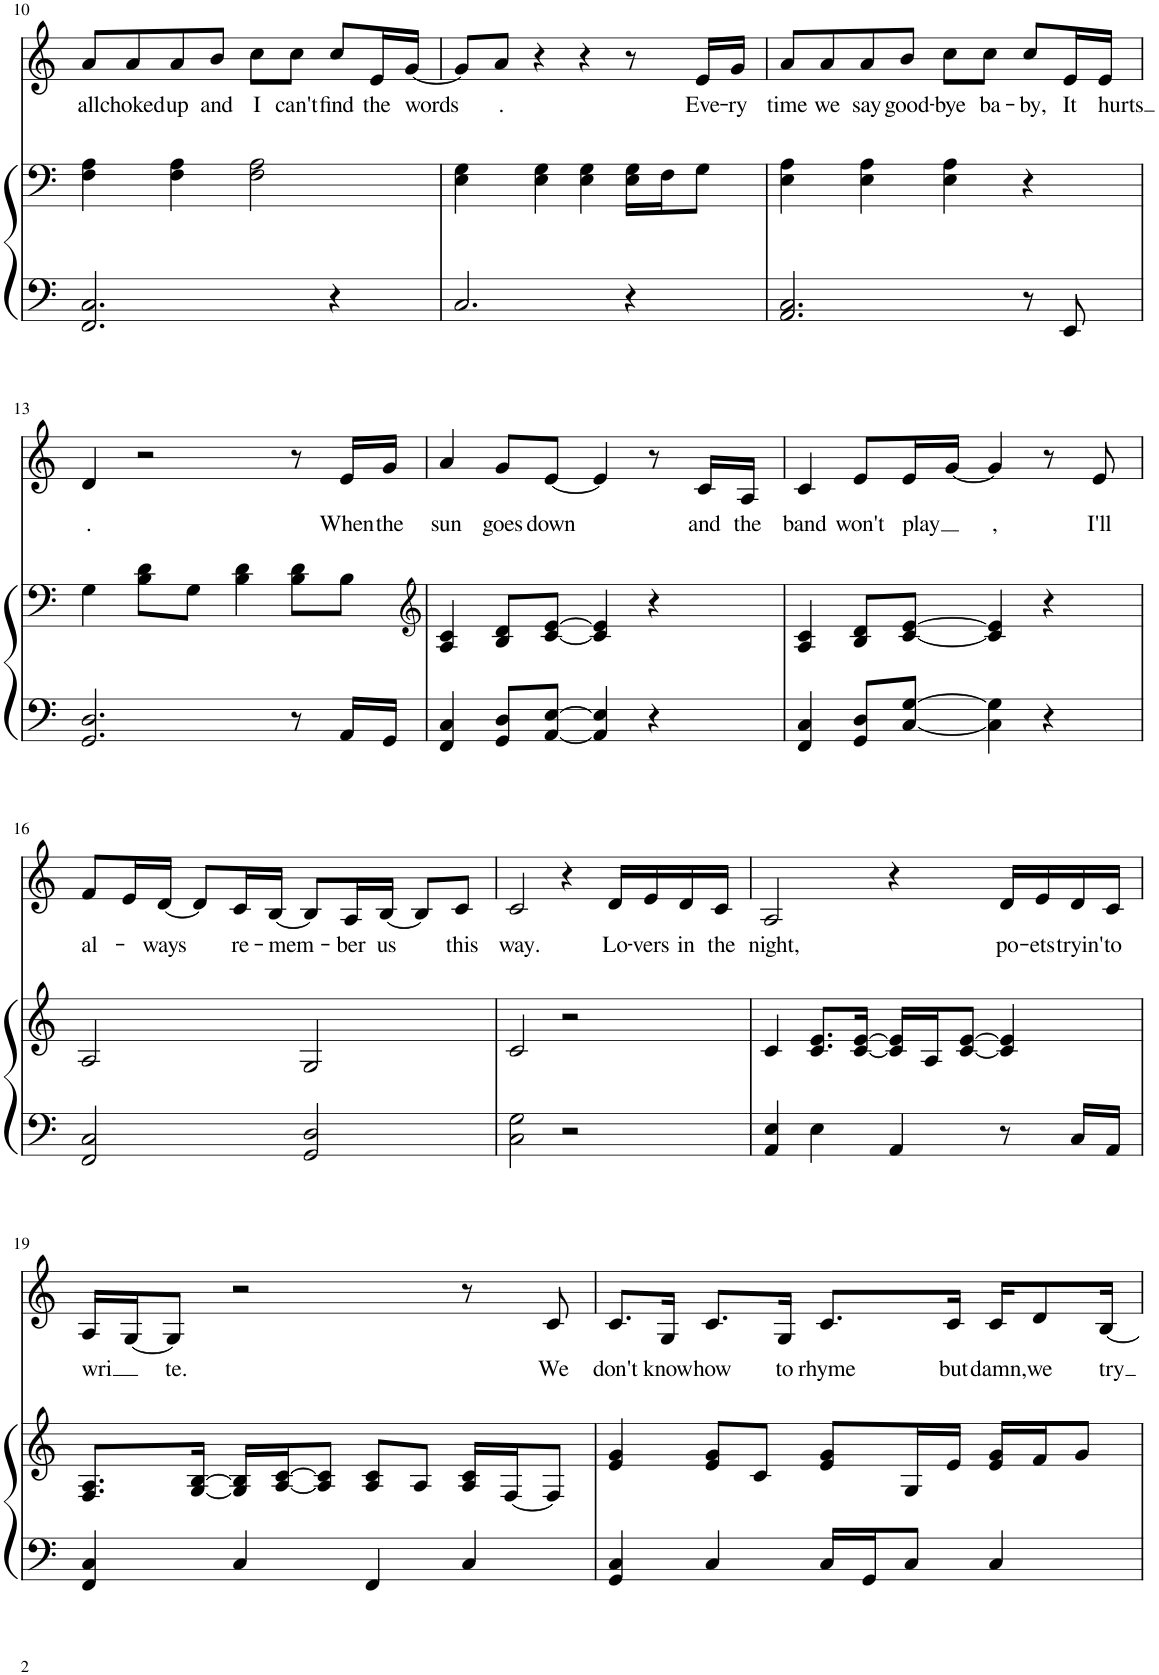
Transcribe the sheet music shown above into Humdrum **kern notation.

**kern	**kern	**kern	**text
*part2	*part2	*part1	*part1
*staff3	*staff2	*staff1	*staff1
*I"Piano	*	*I"Soprano	*
*I'Pno	*	*I'S	*
!!LO:PB:g=z
*clefF4	*clefF4	*clefG2	*
*k[]	*k[]	*k[]	*
*M4/4	*M4/4	*M4/4	*
=10	=10	=10	=10
!	!	!	!LO:LY:b
2.FF/ 2.C/	4F\ 4A\	8a/L	all
!	!	!	!LO:LY:b
.	.	8a/	choked
!	!	!	!LO:LY:b
.	4F\ 4A\	8a/	up
!	!	!	!LO:LY:b
.	.	8b/J	and
!	!	!	!LO:LY:b
.	2F\ 2A\	8cc\L	I
!	!	!	!LO:LY:b
.	.	8cc\J	can't
!	!	!	!LO:LY:b
4r	.	8cc/L	find
!	!	!	!LO:LY:b
.	.	16e/L	the
!	!	!	!LO:LY:b
.	.	[16g/JJ	words
=11	=11	=11	=11
2.C/	4E\ 4G\	8g/L]	.
!	!	!	!LO:LY:b
.	.	8a/J	.
.	4E\ 4G\	4r	.
.	4E\ 4G\	4r	.
4r	16E\ 16G\LL	8r	.
.	16F\J	.	.
!	!	!	!LO:LY:b
.	8G\J	16e/LL	Eve-
!	!	!	!LO:LY:b
.	.	16g/JJ	-ry
=12	=12	=12	=12
!	!	!	!LO:LY:b
2.AA/ 2.C/	4E\ 4A\	8a/L	time
!	!	!	!LO:LY:b
.	.	8a/	we
!	!	!	!LO:LY:b
.	4E\ 4A\	8a/	say
!	!	!	!LO:LY:b
.	.	8b/J	good-
!	!	!	!LO:LY:b
.	4E\ 4A\	8cc\L	-bye
!	!	!	!LO:LY:b
.	.	8cc\J	ba-
!	!	!	!LO:LY:b
8r	4r	8cc/L	-by,
!	!	!	!LO:LY:b
8EE/	.	16e/L	It
!	!	!	!LO:LY:b
.	.	16e/JJ	hurts
!!LO:LB:g=z
=13	=13	=13	=13
!	!	!	!LO:LY:b
2.GG/ 2.D/	4G\	4d/	.
.	8B\ 8d\L	2r	.
.	8G\J	.	.
.	4B\ 4d\	.	.
8r	8B\ 8d\L	8r	.
!	!	!	!LO:LY:b
16AA/LL	8B\J	16e/LL	When
!	!	!	!LO:LY:b
16GG/JJ	.	16g/JJ	the
=14	=14	=14	=14
*	*clefG2	*	*
!	!	!	!LO:LY:b
4FF/ 4C/	4A/ 4c/	4a/	sun
!	!	!	!LO:LY:b
8GG/ 8D/L	8B/ 8d/L	8g/L	goes
!	!	!	!LO:LY:b
[8AA/ [8E/J	[8c/ [8e/J	[8e/J	down
4AA/] 4E/]	4c/] 4e/]	4e/]	.
4r	4r	8r	.
!	!	!	!LO:LY:b
.	.	16c/LL	and
!	!	!	!LO:LY:b
.	.	16A/JJ	the
=15	=15	=15	=15
!	!	!	!LO:LY:b
4FF/ 4C/	4A/ 4c/	4c/	band
!	!	!	!LO:LY:b
8GG/ 8D/L	8B/ 8d/L	8e/L	won't
!	!	!	!LO:LY:b
[8C/ [8G/J	[8c/ [8e/J	16e/L	play
.	.	[16g/JJ	.
!	!	!	!LO:LY:b
4C\] 4G\]	4c/] 4e/]	4g/]	,
4r	4r	8r	.
!	!	!	!LO:LY:b
.	.	8e/	I'll
!!LO:LB:g=z
=16	=16	=16	=16
!	!	!	!LO:LY:b
2FF/ 2C/	2A/	8f/L	al-
.	.	16e/L	.
!	!	!	!LO:LY:b
.	.	[16d/JJ	-ways
.	.	8d/L]	.
!	!	!	!LO:LY:b
.	.	16c/L	re-
!	!	!	!LO:LY:b
.	.	[16B/JJ	-mem-
2GG/ 2D/	2G/	8B/L]	.
!	!	!	!LO:LY:b
.	.	16A/L	-ber
!	!	!	!LO:LY:b
.	.	[16B/JJ	us
.	.	8B/L]	.
!	!	!	!LO:LY:b
.	.	8c/J	this
=17	=17	=17	=17
!	!	!	!LO:LY:b
2C\ 2G\	2c/	2c/	way.
2r	2r	4r	.
!	!	!	!LO:LY:b
.	.	16d/LL	Lo-
!	!	!	!LO:LY:b
.	.	16e/	-vers
!	!	!	!LO:LY:b
.	.	16d/	in
!	!	!	!LO:LY:b
.	.	16c/JJ	the
=18	=18	=18	=18
!	!	!	!LO:LY:b
4AA/ 4E/	4c/	2A/	night,
4E\	8.c/ 8.e/L	.	.
.	[16c/ [16e/Jk	.	.
4AA/	16c/] 16e/]LL	4r	.
.	16A/J	.	.
.	[8c/ [8e/J	.	.
!	!	!	!LO:LY:b
8r	4c/] 4e/]	16d/LL	po-
!	!	!	!LO:LY:b
.	.	16e/	-ets
!	!	!	!LO:LY:b
16C/LL	.	16d/	tryin'
!	!	!	!LO:LY:b
16AA/JJ	.	16c/JJ	to
!!LO:LB:g=z
=19	=19	=19	=19
!	!	!	!LO:LY:b
4FF/ 4C/	8.F/ 8.A/L	16A/LL	wri
.	.	[16G/J	.
!	!	!	!LO:LY:b
.	.	8G/J]	te.
.	[16G/ [16B/Jk	.	.
4C/	16G/] 16B/]LL	2r	.
.	[16A/ [16c/J	.	.
.	8A/] 8c/]J	.	.
4FF/	8A/ 8c/L	.	.
.	8A/J	.	.
4C/	16A/ 16c/LL	8r	.
.	[16F/J	.	.
!	!	!	!LO:LY:b
.	8F/J]	8c/	We
=20	=20	=20	=20
!	!	!	!LO:LY:b
4GG/ 4C/	4e/ 4g/	8.c/L	don't
!	!	!	!LO:LY:b
.	.	16G/Jk	know
!	!	!	!LO:LY:b
4C/	8e/ 8g/L	8.c/L	how
.	8c/J	.	.
!	!	!	!LO:LY:b
.	.	16G/Jk	to
!	!	!	!LO:LY:b
16C/LL	8e/ 8g/L	8.c/L	rhyme
16GG/J	.	.	.
8C/J	16G/L	.	.
!	!	!	!LO:LY:b
.	16e/JJ	16c/Jk	but
!	!	!	!LO:LY:b
4C/	16e/ 16g/LL	16c/KL	damn,
!	!	!	!LO:LY:b
.	16f/J	8d/	we
.	8g/J	.	.
!	!	!	!LO:LY:b
.	.	[16B/Jk	try
=	=	=	=
*-	*-	*-	*-
